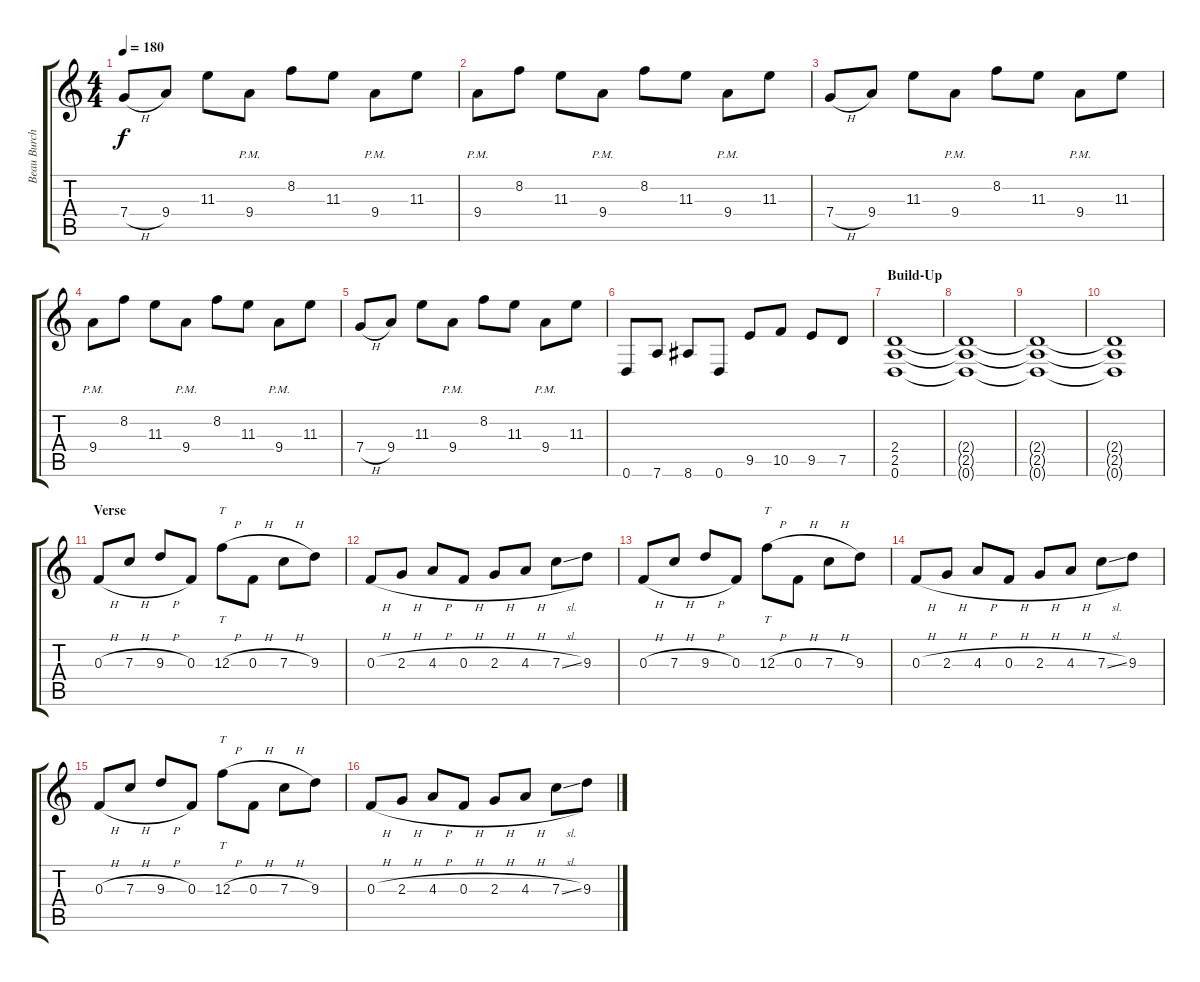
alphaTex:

\track ("Beau Burchell" "Beau Burch") {instrument overdrivenguitar}
\staff {score tabs}
\tuning (D4 A3 F3 C3 G2 D2) {hide}
\ts (4 4)
\tempo 180
\clef g2
\ks c
7.4{h}.8{dy f} 9.4.8 11.3.8 9.4{pm}.8 8.2.8 11.3.8 9.4{pm}.8 11.3.8 |
9.4{pm}.8 8.2.8 11.3.8 9.4{pm}.8 8.2.8 11.3.8 9.4{pm}.8 11.3.8 |
7.4{h}.8 9.4.8 11.3.8 9.4{pm}.8 8.2.8 11.3.8 9.4{pm}.8 11.3.8 |
9.4{pm}.8 8.2.8 11.3.8 9.4{pm}.8 8.2.8 11.3.8 9.4{pm}.8 11.3.8 |
7.4{h}.8 9.4.8 11.3.8 9.4{pm}.8 8.2.8 11.3.8 9.4{pm}.8 11.3.8 |
0.6.8 7.6.8 8.6.8 0.6.8 9.5.8 10.5.8 9.5.8 7.5.8 |
\section ("" "Build-Up")
(2.4 2.5 0.6).1 |
(2.4{t} 2.5{t} 0.6{t}).1 |
(2.4{t} 2.5{t} 0.6{t}).1 |
(2.4{t} 2.5{t} 0.6{t}).1 |
\section ("" "Verse")
0.3{h}.8 7.3{h}.8 9.3{h}.8 0.3.8 12.3{h}.8{tt} 0.3{h}.8 7.3{h}.8 9.3.8 |
0.3{h}.8 2.3{h}.8 4.3{h}.8 0.3{h}.8 2.3{h}.8 4.3{h}.8 7.3{sl}.8 9.3.8 |
0.3{h}.8 7.3{h}.8 9.3{h}.8 0.3.8 12.3{h}.8{tt} 0.3{h}.8 7.3{h}.8 9.3.8 |
0.3{h}.8 2.3{h}.8 4.3{h}.8 0.3{h}.8 2.3{h}.8 4.3{h}.8 7.3{sl}.8 9.3.8 |
0.3{h}.8 7.3{h}.8 9.3{h}.8 0.3.8 12.3{h}.8{tt} 0.3{h}.8 7.3{h}.8 9.3.8 |
0.3{h}.8 2.3{h}.8 4.3{h}.8 0.3{h}.8 2.3{h}.8 4.3{h}.8 7.3{sl}.8 9.3.8
